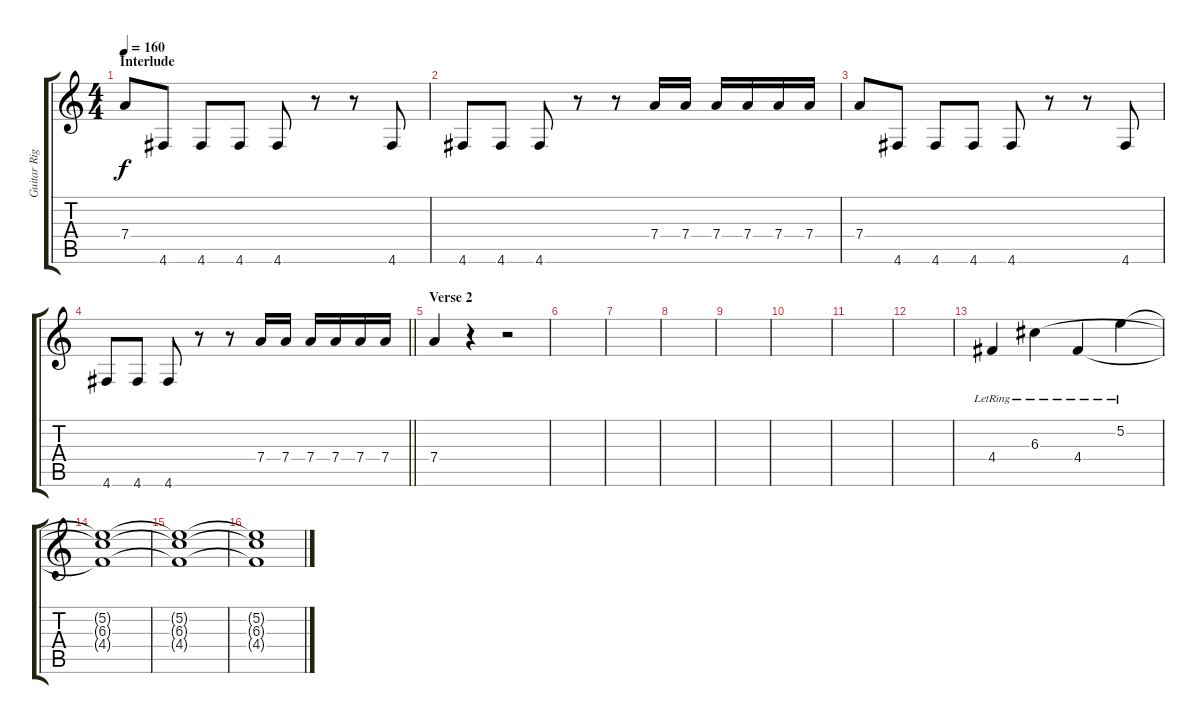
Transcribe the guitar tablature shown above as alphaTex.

\track ("Guitar Right" "Guitar Rig") {instrument overdrivenguitar}
\staff {score tabs}
\tuning (E4 B3 G3 D3 A2 D2) {hide}
\ts (4 4)
\section ("" "Interlude")
\tempo 160
\clef g2
\ks c
7.4.8{dy f} 4.6.8 4.6.8 4.6.8 4.6.8 r.8 r.8 4.6.8 |
4.6.8 4.6.8 4.6.8 r.8 r.8 7.4.16 7.4.16 7.4.16 7.4.16 7.4.16 7.4.16 |
7.4.8 4.6.8 4.6.8 4.6.8 4.6.8 r.8 r.8 4.6.8 |
\barLineRight lightlight
4.6.8 4.6.8 4.6.8 r.8 r.8 7.4.16 7.4.16 7.4.16 7.4.16 7.4.16 7.4.16 |
\section ("" "Verse 2")
7.4.4 r.4 r.2 |
|
|
|
|
|
|
|
4.4{lr}.4 6.3{lr}.4 4.4{lr}.4 5.2{lr}.4 |
(5.2{t} 6.3{t} 4.4{t}).1{volume 0} |
(5.2{t} 6.3{t} 4.4{t}).1 |
(5.2{t} 6.3{t} 4.4{t}).1
